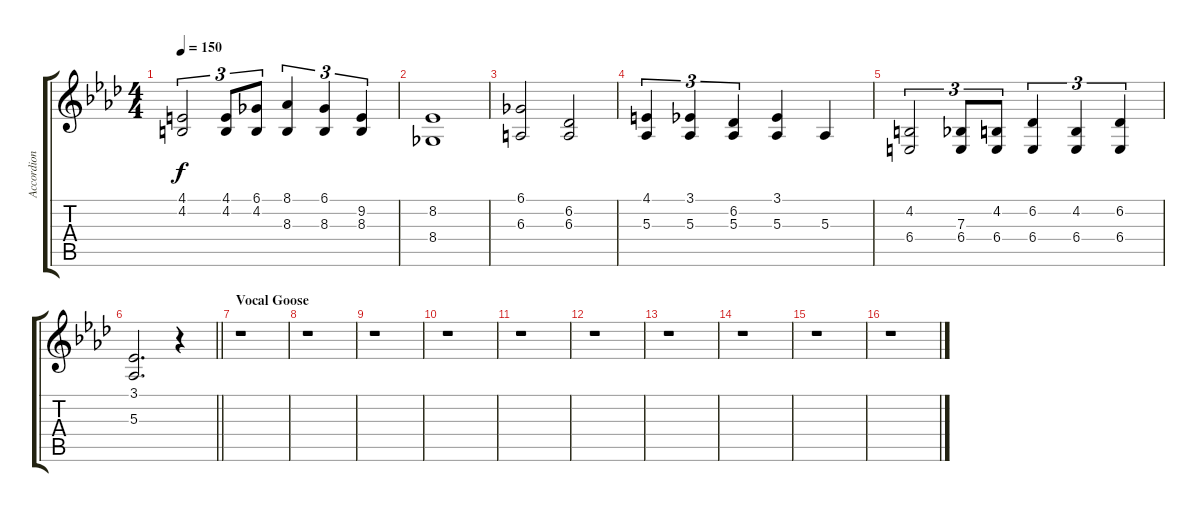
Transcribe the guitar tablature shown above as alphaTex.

\track ("Accordion" "Accordion") {instrument accordion}
\staff {score tabs}
\tuning (C4 G3 Eb3 Bb2 F2 C2) {hide}
\ts (4 4)
\tempo 150
\clef g2
\ks fminor
(4.1 4.2).2{tu (3 2) dy f} (4.1 4.2).8{tu (3 2)} (6.1 4.2).8{tu (3 2)} (8.1 8.3).4{tu (3 2)} (6.1 8.3).4{tu (3 2)} (9.2 8.3).4{tu (3 2)} |
(8.2 8.4).1 |
(6.1 6.3).2 (6.2 6.3).2 |
(4.1 5.3).4{tu (3 2)} (3.1 5.3).4{tu (3 2)} (6.2 5.3).4{tu (3 2)} (3.1 5.3).4 5.3.4 |
(4.2 6.4).2{tu (3 2)} (7.3 6.4).8{tu (3 2)} (4.2 6.4).8{tu (3 2)} (6.2 6.4).4{tu (3 2)} (4.2 6.4).4{tu (3 2)} (6.2 6.4).4{tu (3 2)} |
\barLineRight lightlight
(3.1 5.3).2{d} r.4 |
\section ("" "Vocal Goose")
r.1 |
r.1 |
r.1 |
r.1 |
r.1 |
r.1 |
r.1 |
r.1 |
r.1 |
r.1
